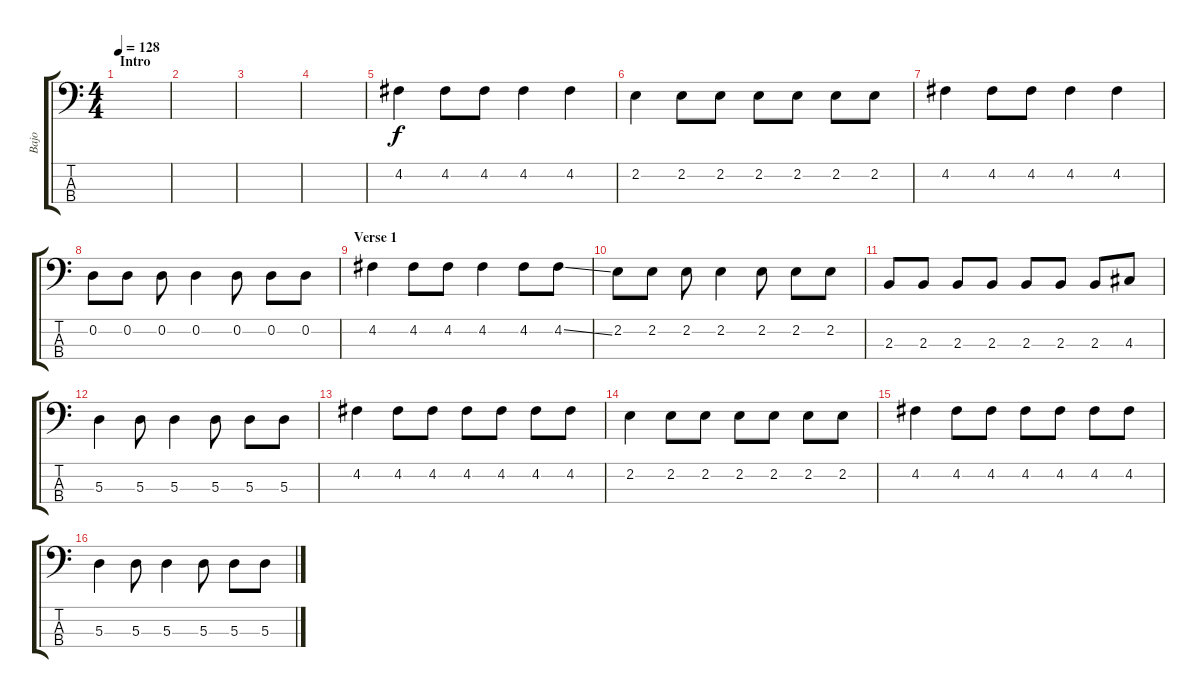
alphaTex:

\track ("Bajo" "Bajo") {instrument electricbassfinger}
\staff {score tabs}
\tuning (G2 D2 A1 E1) {hide}
\ts (4 4)
\section ("" "Intro")
\tempo 128
\clef f4
\ks c
|
|
|
|
4.2.4 4.2.8 4.2.8 4.2.4 4.2.4 |
2.2.4 2.2.8 2.2.8 2.2.8 2.2.8 2.2.8 2.2.8 |
4.2.4 4.2.8 4.2.8 4.2.4 4.2.4 |
0.2.8 0.2.8 0.2.8 0.2.4 0.2.8 0.2.8 0.2.8 |
\section ("" "Verse 1")
4.2.4 4.2.8 4.2.8 4.2.4 4.2.8 4.2{ss}.8 |
2.2.8 2.2.8 2.2.8 2.2.4 2.2.8 2.2.8 2.2.8 |
2.3.8 2.3.8 2.3.8 2.3.8 2.3.8 2.3.8 2.3.8 4.3.8 |
5.3.4 5.3.8 5.3.4 5.3.8 5.3.8 5.3.8 |
4.2.4 4.2.8 4.2.8 4.2.8 4.2.8 4.2.8 4.2.8 |
2.2.4 2.2.8 2.2.8 2.2.8 2.2.8 2.2.8 2.2.8 |
4.2.4 4.2.8 4.2.8 4.2.8 4.2.8 4.2.8 4.2.8 |
5.3.4 5.3.8 5.3.4 5.3.8 5.3.8 5.3.8
